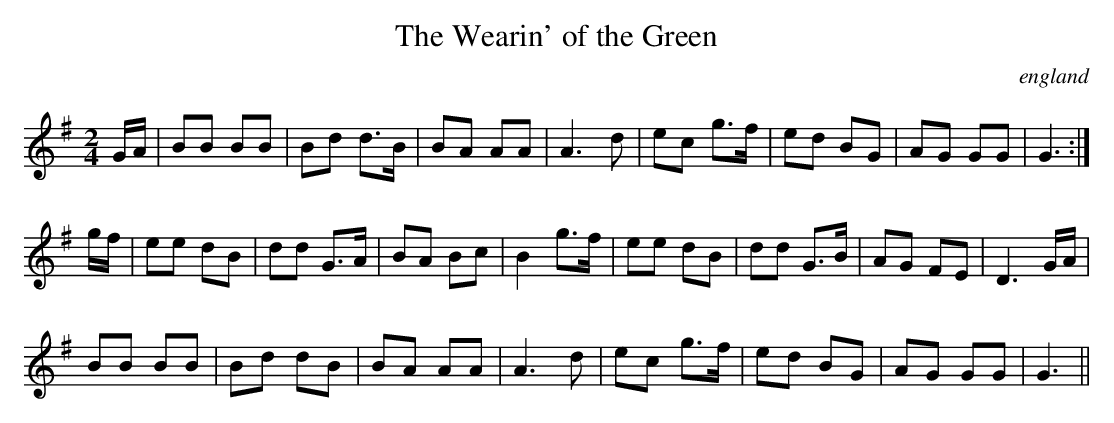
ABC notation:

X:1
T:The Wearin' of the Green
O:england
M:2/4
L:1/8
K:G
G/A/|BB BB|Bd d>B|BA AA|A3 d  |ec g>f|ed BG |AG GG|G3    :|
g/f/|ee dB|dd G>A|BA Bc|B2 g>f|ee dB |dd G>B|AG FE|D3 G/A/|
BB BB|Bd dB |BA AA|A3 d  |ec g>f|ed BG |AG GG|G3    ||
